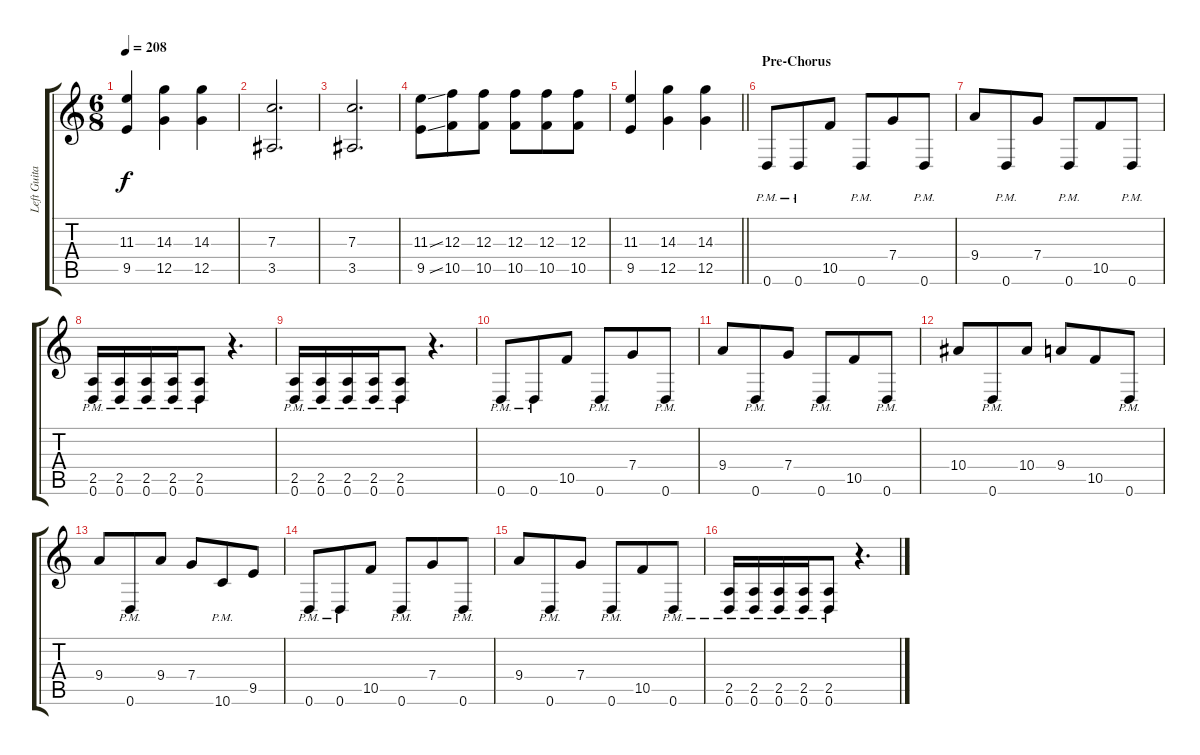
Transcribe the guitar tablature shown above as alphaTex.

\track ("Left Guitar" "Left Guita") {instrument distortionguitar}
\staff {score tabs}
\tuning (D4 A3 F3 C3 G2 D2) {hide}
\ts (6 8)
\tempo 208
\clef g2
\ks c
(11.3 9.5).4{dy f} (14.3 12.5).4 (14.3 12.5).4 |
(7.3 3.5).2{d} |
(7.3 3.5).2{d} |
(11.3{ss} 9.5{ss}).8 (12.3 10.5).8 (12.3 10.5).8 (12.3 10.5).8 (12.3 10.5).8 (12.3 10.5).8 |
\barLineRight lightlight
(11.3 9.5).4 (14.3 12.5).4 (14.3 12.5).4 |
\section ("" "Pre-Chorus")
0.6{pm}.8 0.6{pm}.8 10.5.8 0.6{pm}.8 7.4.8 0.6{pm}.8 |
9.4.8 0.6{pm}.8 7.4.8 0.6{pm}.8 10.5.8 0.6{pm}.8 |
(2.5{pm} 0.6{pm}).16 (2.5{pm} 0.6{pm}).16 (2.5{pm} 0.6{pm}).16 (2.5{pm} 0.6{pm}).16 (2.5{pm} 0.6{pm}).8 r.4{d} |
(2.5{pm} 0.6{pm}).16 (2.5{pm} 0.6{pm}).16 (2.5{pm} 0.6{pm}).16 (2.5{pm} 0.6{pm}).16 (2.5{pm} 0.6{pm}).8 r.4{d} |
0.6{pm}.8 0.6{pm}.8 10.5.8 0.6{pm}.8 7.4.8 0.6{pm}.8 |
9.4.8 0.6{pm}.8 7.4.8 0.6{pm}.8 10.5.8 0.6{pm}.8 |
10.4.8 0.6{pm}.8 10.4.8 9.4.8 10.5.8 0.6{pm}.8 |
9.4.8 0.6{pm}.8 9.4.8 7.4.8 10.6{pm}.8 9.5.8 |
0.6{pm}.8 0.6{pm}.8 10.5.8 0.6{pm}.8 7.4.8 0.6{pm}.8 |
9.4.8 0.6{pm}.8 7.4.8 0.6{pm}.8 10.5.8 0.6{pm}.8 |
(2.5{pm} 0.6{pm}).16 (2.5{pm} 0.6{pm}).16 (2.5{pm} 0.6{pm}).16 (2.5{pm} 0.6{pm}).16 (2.5{pm} 0.6{pm}).8 r.4{d}
